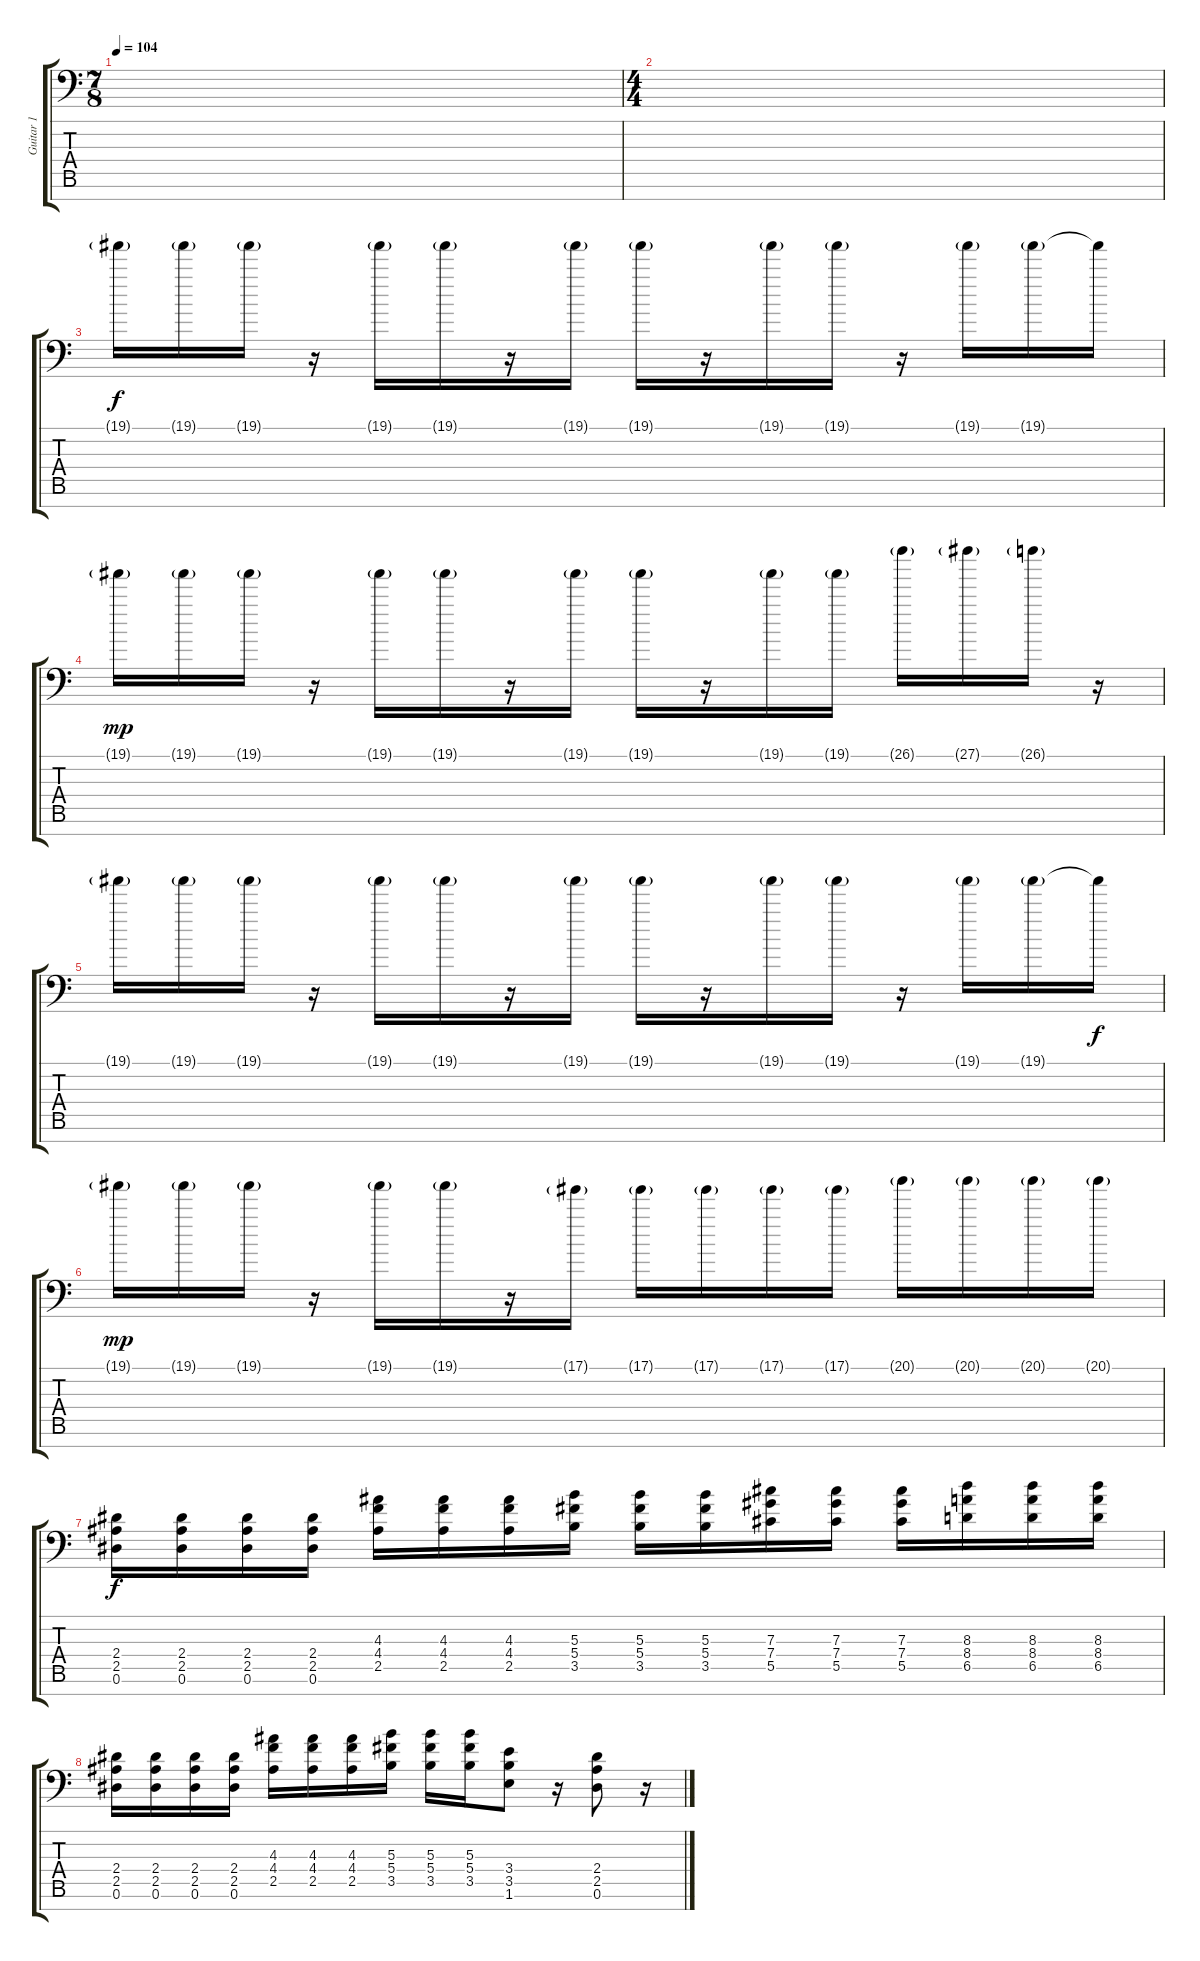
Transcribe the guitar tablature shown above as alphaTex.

\track ("Guitar 1" "Guitar 1") {instrument distortionguitar}
\staff {score tabs}
\tuning (Eb4 Bb3 Gb3 Db3 Ab2 Eb2 Bb1) {hide}
\ts (7 8)
\tempo 104
\clef f4
\ks c
|
\ts (4 4)
|
19.1{g}.16 19.1{g}.16 19.1{g}.16 r.16 19.1{g}.16 19.1{g}.16 r.16 19.1{g}.16 19.1{g}.16 r.16 19.1{g}.16 19.1{g}.16 r.16 19.1{g}.16 19.1{g}.16 19.1{t}.16{dy f} |
19.1{g}.16{dy mp} 19.1{g}.16 19.1{g}.16 r.16 19.1{g}.16 19.1{g}.16 r.16 19.1{g}.16 19.1{g}.16 r.16 19.1{g}.16 19.1{g}.16 26.1{g}.16 27.1{g}.16 26.1{g}.16 r.16 |
19.1{g}.16 19.1{g}.16 19.1{g}.16 r.16 19.1{g}.16 19.1{g}.16 r.16 19.1{g}.16 19.1{g}.16 r.16 19.1{g}.16 19.1{g}.16 r.16 19.1{g}.16 19.1{g}.16 19.1{t}.16{dy f} |
19.1{g}.16{dy mp} 19.1{g}.16 19.1{g}.16 r.16 19.1{g}.16 19.1{g}.16 r.16 17.1{g}.16 17.1{g}.16 17.1{g}.16 17.1{g}.16 17.1{g}.16 20.1{g}.16 20.1{g}.16 20.1{g}.16 20.1{g}.16 |
(2.4 2.5 0.6).16{dy f} (2.4 2.5 0.6).16 (2.4 2.5 0.6).16 (2.4 2.5 0.6).16 (4.3 4.4 2.5).16 (4.3 4.4 2.5).16 (4.3 4.4 2.5).16 (5.3 5.4 3.5).16 (5.3 5.4 3.5).16 (5.3 5.4 3.5).16 (7.3 7.4 5.5).16 (7.3 7.4 5.5).16 (7.3 7.4 5.5).16 (8.3 8.4 6.5).16 (8.3 8.4 6.5).16 (8.3 8.4 6.5).16 |
(2.4 2.5 0.6).16 (2.4 2.5 0.6).16 (2.4 2.5 0.6).16 (2.4 2.5 0.6).16 (4.3 4.4 2.5).16 (4.3 4.4 2.5).16 (4.3 4.4 2.5).16 (5.3 5.4 3.5).16 (5.3 5.4 3.5).16 (5.3 5.4 3.5).16 (3.4 3.5 1.6).8 r.16 (2.4 2.5 0.6).8 r.16
